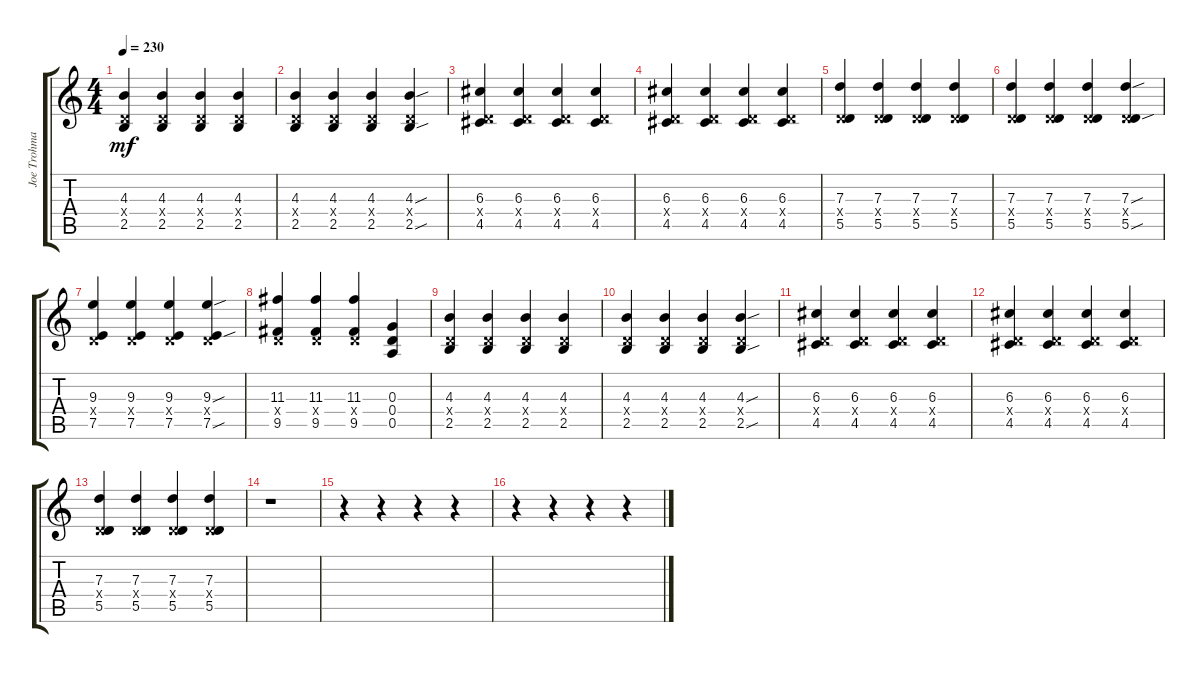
\track ("Joe Trohman" "Joe Trohma") {instrument distortionguitar}
\staff {score tabs}
\tuning (E4 B3 G3 D3 A2 D2) {hide}
\ts (4 4)
\tempo 230
\clef g2
\ks c
(4.3 0.4{x} 2.5).4{dy mf} (4.3 0.4{x} 2.5).4 (4.3 0.4{x} 2.5).4 (4.3 0.4{x} 2.5).4 |
(4.3 0.4{x} 2.5).4 (4.3 0.4{x} 2.5).4 (4.3 0.4{x} 2.5).4 (4.3{sou} 0.4{x} 2.5{sou}).4 |
(6.3 0.4{x} 4.5).4 (6.3 0.4{x} 4.5).4 (6.3 0.4{x} 4.5).4 (6.3 0.4{x} 4.5).4 |
(6.3 0.4{x} 4.5).4 (6.3 0.4{x} 4.5).4 (6.3 0.4{x} 4.5).4 (6.3 0.4{x} 4.5).4 |
(7.3 0.4{x} 5.5).4 (7.3 0.4{x} 5.5).4 (7.3 0.4{x} 5.5).4 (7.3 0.4{x} 5.5).4 |
(7.3 0.4{x} 5.5).4 (7.3 0.4{x} 5.5).4 (7.3 0.4{x} 5.5).4 (7.3{sou} 0.4{x} 5.5{sou}).4 |
(9.3 0.4{x} 7.5).4 (9.3 0.4{x} 7.5).4 (9.3 0.4{x} 7.5).4 (9.3{sou} 0.4{x} 7.5{sou}).4 |
(11.3 0.4{x} 9.5).4 (11.3 0.4{x} 9.5).4 (11.3 0.4{x} 9.5).4 (0.3 0.4 0.5).4 |
(4.3 0.4{x} 2.5).4 (4.3 0.4{x} 2.5).4 (4.3 0.4{x} 2.5).4 (4.3 0.4{x} 2.5).4 |
(4.3 0.4{x} 2.5).4 (4.3 0.4{x} 2.5).4 (4.3 0.4{x} 2.5).4 (4.3{sou} 0.4{x} 2.5{sou}).4 |
(6.3 0.4{x} 4.5).4 (6.3 0.4{x} 4.5).4 (6.3 0.4{x} 4.5).4 (6.3 0.4{x} 4.5).4 |
(6.3 0.4{x} 4.5).4 (6.3 0.4{x} 4.5).4 (6.3 0.4{x} 4.5).4 (6.3 0.4{x} 4.5).4 |
(7.3 0.4{x} 5.5).4 (7.3 0.4{x} 5.5).4 (7.3 0.4{x} 5.5).4 (7.3 0.4{x} 5.5).4 |
r.1 |
r.4 r.4 r.4 r.4 |
r.4 r.4 r.4 r.4
